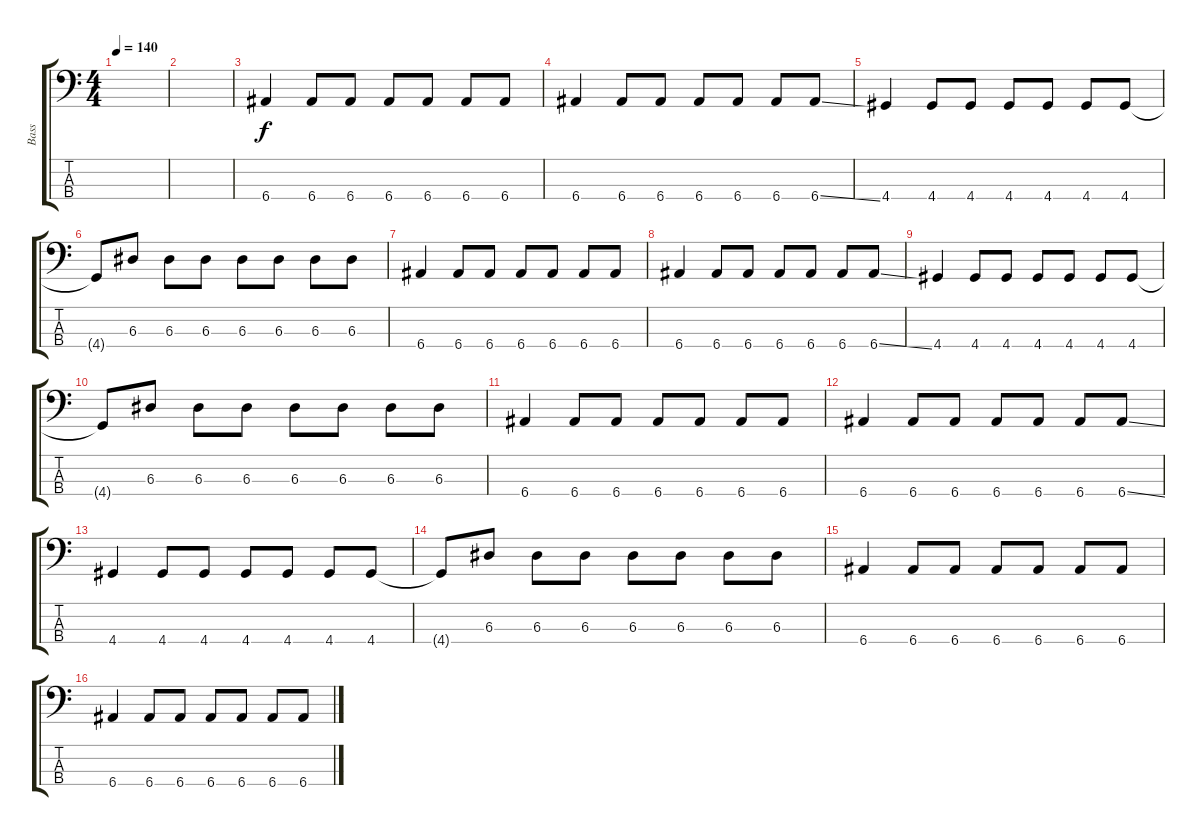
\track ("Bass" "Bass") {instrument electricbassfinger}
\staff {score tabs}
\tuning (G2 D2 A1 E1) {hide}
\ts (4 4)
\tempo 140
\clef f4
\ks c
|
|
6.4.4 6.4.8 6.4.8 6.4.8 6.4.8 6.4.8 6.4.8 |
6.4.4 6.4.8 6.4.8 6.4.8 6.4.8 6.4.8 6.4{ss}.8 |
4.4.4 4.4.8 4.4.8 4.4.8 4.4.8 4.4.8 4.4.8 |
4.4{t}.8 6.3.8 6.3.8 6.3.8 6.3.8 6.3.8 6.3.8 6.3.8 |
6.4.4 6.4.8 6.4.8 6.4.8 6.4.8 6.4.8 6.4.8 |
6.4.4 6.4.8 6.4.8 6.4.8 6.4.8 6.4.8 6.4{ss}.8 |
4.4.4 4.4.8 4.4.8 4.4.8 4.4.8 4.4.8 4.4.8 |
4.4{t}.8 6.3.8 6.3.8 6.3.8 6.3.8 6.3.8 6.3.8 6.3.8 |
6.4.4 6.4.8 6.4.8 6.4.8 6.4.8 6.4.8 6.4.8 |
6.4.4 6.4.8 6.4.8 6.4.8 6.4.8 6.4.8 6.4{ss}.8 |
4.4.4 4.4.8 4.4.8 4.4.8 4.4.8 4.4.8 4.4.8 |
4.4{t}.8 6.3.8 6.3.8 6.3.8 6.3.8 6.3.8 6.3.8 6.3.8 |
6.4.4 6.4.8 6.4.8 6.4.8 6.4.8 6.4.8 6.4.8 |
6.4.4 6.4.8 6.4.8 6.4.8 6.4.8 6.4.8 6.4{ss}.8
